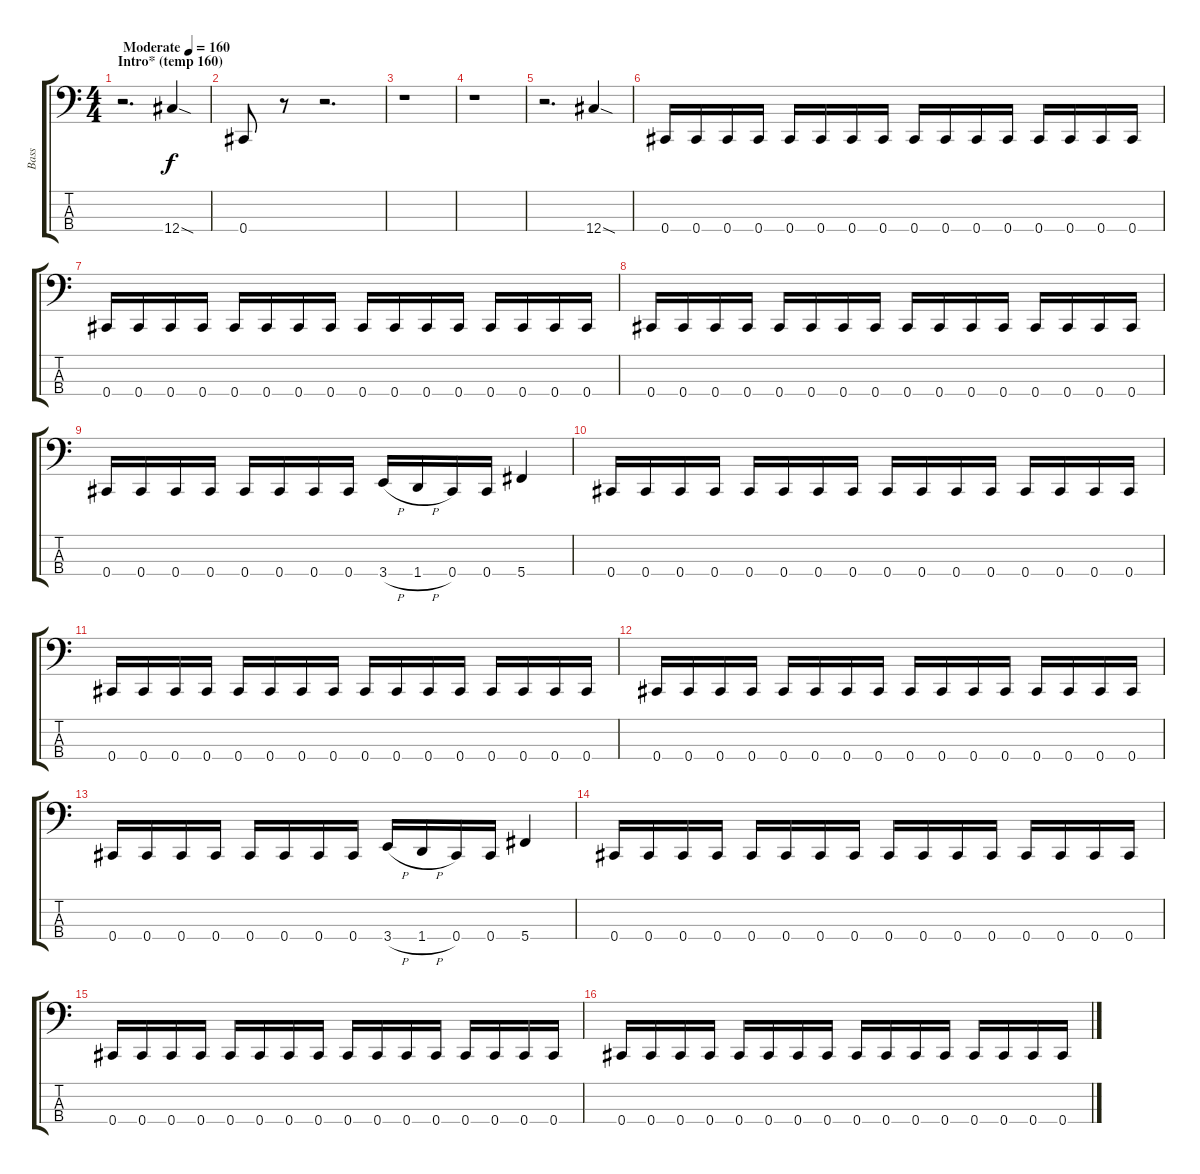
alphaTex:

\track ("Bass" "Bass") {instrument electricbassfinger}
\staff {score tabs}
\tuning (Gb2 Db2 Ab1 Db1) {hide}
\ts (4 4)
\section ("" "Intro* (temp 160)")
\tempo (160 "Moderate")
\clef f4
\ks c
r.2{d dy f instrument electricbassfinger} 12.4{sod}.4 |
0.4.8 r.8 r.2{d} |
r.1 |
r.1 |
r.2{d} 12.4{sod}.4 |
0.4.16 0.4.16 0.4.16 0.4.16 0.4.16 0.4.16 0.4.16 0.4.16 0.4.16 0.4.16 0.4.16 0.4.16 0.4.16 0.4.16 0.4.16 0.4.16 |
0.4.16 0.4.16 0.4.16 0.4.16 0.4.16 0.4.16 0.4.16 0.4.16 0.4.16 0.4.16 0.4.16 0.4.16 0.4.16 0.4.16 0.4.16 0.4.16 |
0.4.16 0.4.16 0.4.16 0.4.16 0.4.16 0.4.16 0.4.16 0.4.16 0.4.16 0.4.16 0.4.16 0.4.16 0.4.16 0.4.16 0.4.16 0.4.16 |
0.4.16 0.4.16 0.4.16 0.4.16 0.4.16 0.4.16 0.4.16 0.4.16 3.4{h}.16 1.4{h}.16 0.4.16 0.4.16 5.4.4 |
0.4.16 0.4.16 0.4.16 0.4.16 0.4.16 0.4.16 0.4.16 0.4.16 0.4.16 0.4.16 0.4.16 0.4.16 0.4.16 0.4.16 0.4.16 0.4.16 |
0.4.16 0.4.16 0.4.16 0.4.16 0.4.16 0.4.16 0.4.16 0.4.16 0.4.16 0.4.16 0.4.16 0.4.16 0.4.16 0.4.16 0.4.16 0.4.16 |
0.4.16 0.4.16 0.4.16 0.4.16 0.4.16 0.4.16 0.4.16 0.4.16 0.4.16 0.4.16 0.4.16 0.4.16 0.4.16 0.4.16 0.4.16 0.4.16 |
0.4.16 0.4.16 0.4.16 0.4.16 0.4.16 0.4.16 0.4.16 0.4.16 3.4{h}.16 1.4{h}.16 0.4.16 0.4.16 5.4.4 |
0.4.16 0.4.16 0.4.16 0.4.16 0.4.16 0.4.16 0.4.16 0.4.16 0.4.16 0.4.16 0.4.16 0.4.16 0.4.16 0.4.16 0.4.16 0.4.16 |
0.4.16 0.4.16 0.4.16 0.4.16 0.4.16 0.4.16 0.4.16 0.4.16 0.4.16 0.4.16 0.4.16 0.4.16 0.4.16 0.4.16 0.4.16 0.4.16 |
0.4.16 0.4.16 0.4.16 0.4.16 0.4.16 0.4.16 0.4.16 0.4.16 0.4.16 0.4.16 0.4.16 0.4.16 0.4.16 0.4.16 0.4.16 0.4.16
